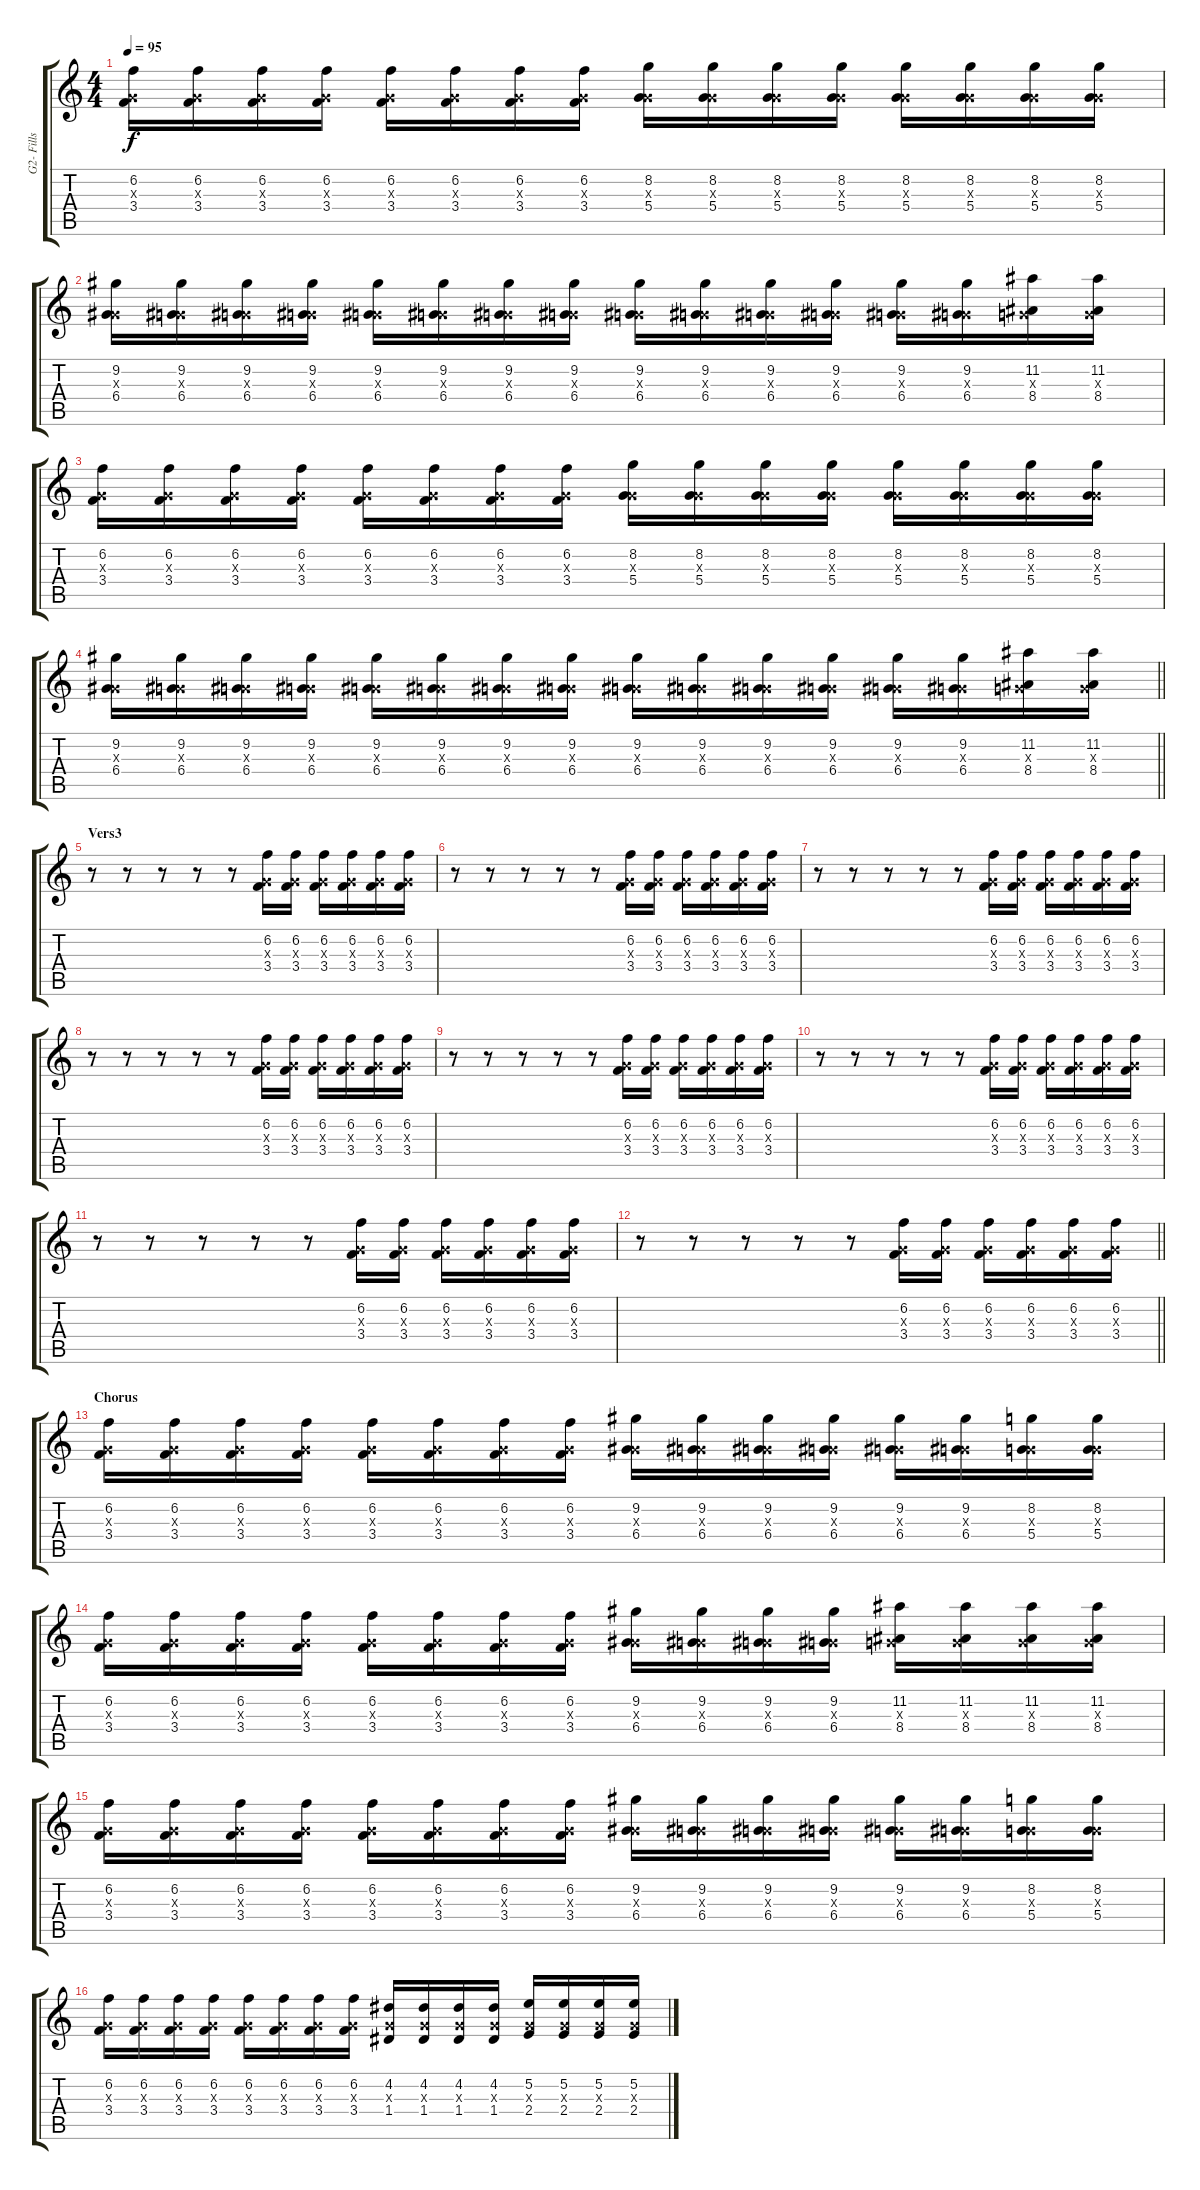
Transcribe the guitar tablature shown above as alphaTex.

\track ("G2- Fills Background/Solo" "G2- Fills ") {instrument overdrivenguitar}
\staff {score tabs}
\tuning (E4 B3 G3 D3 A2 E2) {hide}
\ts (4 4)
\tempo 95
\clef g2
\ks c
(6.2 0.3{x} 3.4).16{dy f} (6.2 0.3{x} 3.4).16 (6.2 0.3{x} 3.4).16 (6.2 0.3{x} 3.4).16 (6.2 0.3{x} 3.4).16 (6.2 0.3{x} 3.4).16 (6.2 0.3{x} 3.4).16 (6.2 0.3{x} 3.4).16 (8.2 0.3{x} 5.4).16 (8.2 0.3{x} 5.4).16 (8.2 0.3{x} 5.4).16 (8.2 0.3{x} 5.4).16 (8.2 0.3{x} 5.4).16 (8.2 0.3{x} 5.4).16 (8.2 0.3{x} 5.4).16 (8.2 0.3{x} 5.4).16 |
(9.2 0.3{x} 6.4).16 (9.2 0.3{x} 6.4).16 (9.2 0.3{x} 6.4).16 (9.2 0.3{x} 6.4).16 (9.2 0.3{x} 6.4).16 (9.2 0.3{x} 6.4).16 (9.2 0.3{x} 6.4).16 (9.2 0.3{x} 6.4).16 (9.2 0.3{x} 6.4).16 (9.2 0.3{x} 6.4).16 (9.2 0.3{x} 6.4).16 (9.2 0.3{x} 6.4).16 (9.2 0.3{x} 6.4).16 (9.2 0.3{x} 6.4).16 (11.2 0.3{x} 8.4).16 (11.2 0.3{x} 8.4).16 |
(6.2 0.3{x} 3.4).16 (6.2 0.3{x} 3.4).16 (6.2 0.3{x} 3.4).16 (6.2 0.3{x} 3.4).16 (6.2 0.3{x} 3.4).16 (6.2 0.3{x} 3.4).16 (6.2 0.3{x} 3.4).16 (6.2 0.3{x} 3.4).16 (8.2 0.3{x} 5.4).16 (8.2 0.3{x} 5.4).16 (8.2 0.3{x} 5.4).16 (8.2 0.3{x} 5.4).16 (8.2 0.3{x} 5.4).16 (8.2 0.3{x} 5.4).16 (8.2 0.3{x} 5.4).16 (8.2 0.3{x} 5.4).16 |
\barLineRight lightlight
(9.2 0.3{x} 6.4).16 (9.2 0.3{x} 6.4).16 (9.2 0.3{x} 6.4).16 (9.2 0.3{x} 6.4).16 (9.2 0.3{x} 6.4).16 (9.2 0.3{x} 6.4).16 (9.2 0.3{x} 6.4).16 (9.2 0.3{x} 6.4).16 (9.2 0.3{x} 6.4).16 (9.2 0.3{x} 6.4).16 (9.2 0.3{x} 6.4).16 (9.2 0.3{x} 6.4).16 (9.2 0.3{x} 6.4).16 (9.2 0.3{x} 6.4).16 (11.2 0.3{x} 8.4).16 (11.2 0.3{x} 8.4).16 |
\section ("" "Vers3")
r.8{volume 9} r.8 r.8 r.8 r.8 (6.2 0.3{x} 3.4).16 (6.2 0.3{x} 3.4).16 (6.2 0.3{x} 3.4).16 (6.2 0.3{x} 3.4).16 (6.2 0.3{x} 3.4).16 (6.2 0.3{x} 3.4).16 |
r.8 r.8 r.8 r.8 r.8 (6.2 0.3{x} 3.4).16 (6.2 0.3{x} 3.4).16 (6.2 0.3{x} 3.4).16 (6.2 0.3{x} 3.4).16 (6.2 0.3{x} 3.4).16 (6.2 0.3{x} 3.4).16 |
r.8 r.8 r.8 r.8 r.8 (6.2 0.3{x} 3.4).16 (6.2 0.3{x} 3.4).16 (6.2 0.3{x} 3.4).16 (6.2 0.3{x} 3.4).16 (6.2 0.3{x} 3.4).16 (6.2 0.3{x} 3.4).16 |
r.8 r.8 r.8 r.8 r.8 (6.2 0.3{x} 3.4).16 (6.2 0.3{x} 3.4).16 (6.2 0.3{x} 3.4).16 (6.2 0.3{x} 3.4).16 (6.2 0.3{x} 3.4).16 (6.2 0.3{x} 3.4).16 |
r.8 r.8 r.8 r.8 r.8 (6.2 0.3{x} 3.4).16 (6.2 0.3{x} 3.4).16 (6.2 0.3{x} 3.4).16 (6.2 0.3{x} 3.4).16 (6.2 0.3{x} 3.4).16 (6.2 0.3{x} 3.4).16 |
r.8 r.8 r.8 r.8 r.8 (6.2 0.3{x} 3.4).16 (6.2 0.3{x} 3.4).16 (6.2 0.3{x} 3.4).16 (6.2 0.3{x} 3.4).16 (6.2 0.3{x} 3.4).16 (6.2 0.3{x} 3.4).16 |
r.8 r.8 r.8 r.8 r.8 (6.2 0.3{x} 3.4).16 (6.2 0.3{x} 3.4).16 (6.2 0.3{x} 3.4).16 (6.2 0.3{x} 3.4).16 (6.2 0.3{x} 3.4).16 (6.2 0.3{x} 3.4).16 |
\barLineRight lightlight
r.8 r.8 r.8 r.8 r.8 (6.2 0.3{x} 3.4).16 (6.2 0.3{x} 3.4).16 (6.2 0.3{x} 3.4).16 (6.2 0.3{x} 3.4).16 (6.2 0.3{x} 3.4).16 (6.2 0.3{x} 3.4).16 |
\section ("" "Chorus")
(6.2 0.3{x} 3.4).16{volume 14} (6.2 0.3{x} 3.4).16 (6.2 0.3{x} 3.4).16 (6.2 0.3{x} 3.4).16 (6.2 0.3{x} 3.4).16 (6.2 0.3{x} 3.4).16 (6.2 0.3{x} 3.4).16 (6.2 0.3{x} 3.4).16 (9.2 0.3{x} 6.4).16 (9.2 0.3{x} 6.4).16 (9.2 0.3{x} 6.4).16 (9.2 0.3{x} 6.4).16 (9.2 0.3{x} 6.4).16 (9.2 0.3{x} 6.4).16 (8.2 0.3{x} 5.4).16 (8.2 0.3{x} 5.4).16 |
(6.2 0.3{x} 3.4).16 (6.2 0.3{x} 3.4).16 (6.2 0.3{x} 3.4).16 (6.2 0.3{x} 3.4).16 (6.2 0.3{x} 3.4).16 (6.2 0.3{x} 3.4).16 (6.2 0.3{x} 3.4).16 (6.2 0.3{x} 3.4).16 (9.2 0.3{x} 6.4).16 (9.2 0.3{x} 6.4).16 (9.2 0.3{x} 6.4).16 (9.2 0.3{x} 6.4).16 (11.2 0.3{x} 8.4).16 (11.2 0.3{x} 8.4).16 (11.2 0.3{x} 8.4).16 (11.2 0.3{x} 8.4).16 |
(6.2 0.3{x} 3.4).16 (6.2 0.3{x} 3.4).16 (6.2 0.3{x} 3.4).16 (6.2 0.3{x} 3.4).16 (6.2 0.3{x} 3.4).16 (6.2 0.3{x} 3.4).16 (6.2 0.3{x} 3.4).16 (6.2 0.3{x} 3.4).16 (9.2 0.3{x} 6.4).16 (9.2 0.3{x} 6.4).16 (9.2 0.3{x} 6.4).16 (9.2 0.3{x} 6.4).16 (9.2 0.3{x} 6.4).16 (9.2 0.3{x} 6.4).16 (8.2 0.3{x} 5.4).16 (8.2 0.3{x} 5.4).16 |
(6.2 0.3{x} 3.4).16 (6.2 0.3{x} 3.4).16 (6.2 0.3{x} 3.4).16 (6.2 0.3{x} 3.4).16 (6.2 0.3{x} 3.4).16 (6.2 0.3{x} 3.4).16 (6.2 0.3{x} 3.4).16 (6.2 0.3{x} 3.4).16 (4.2 0.3{x} 1.4).16 (4.2 0.3{x} 1.4).16 (4.2 0.3{x} 1.4).16 (4.2 0.3{x} 1.4).16 (5.2 0.3{x} 2.4).16 (5.2 0.3{x} 2.4).16 (5.2 0.3{x} 2.4).16 (5.2 0.3{x} 2.4).16
